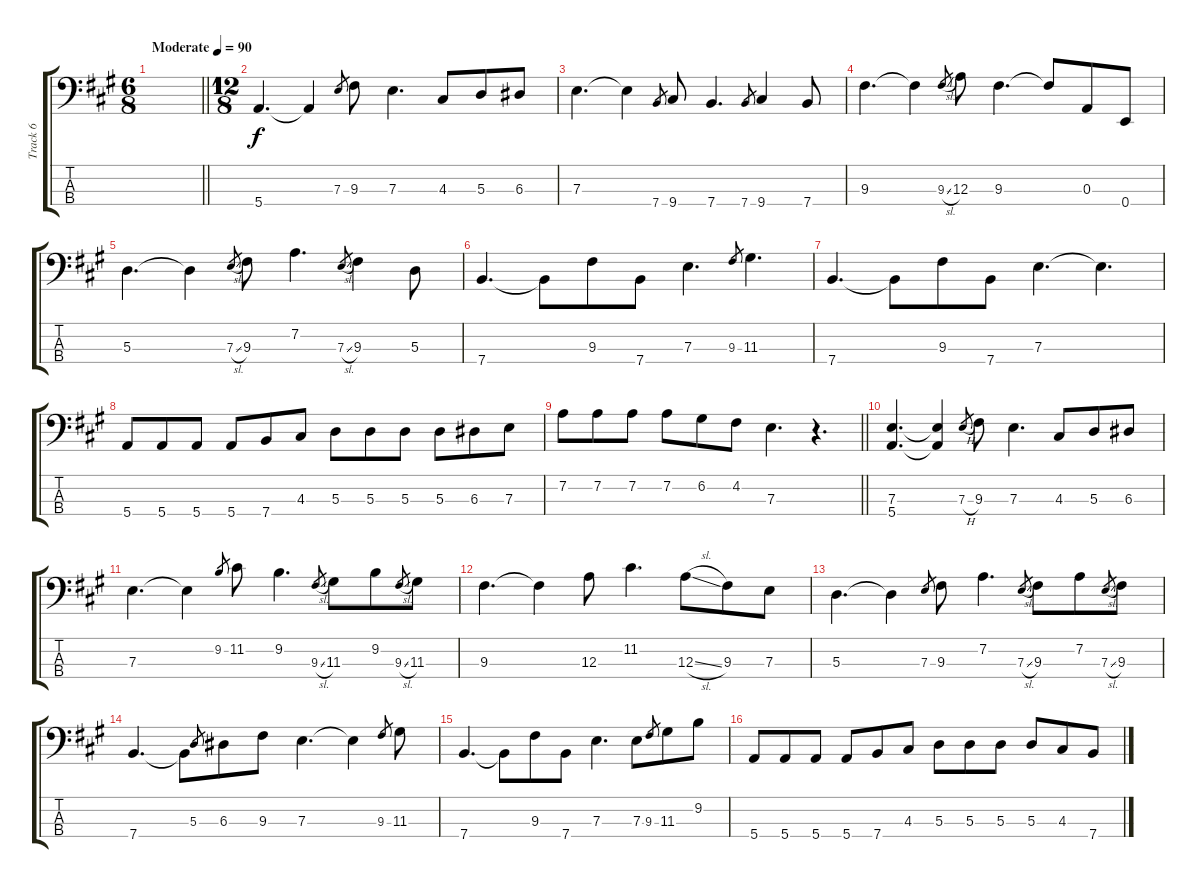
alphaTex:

\track ("Track 6" "Track 6") {instrument electricbassfinger}
\staff {score tabs}
\tuning (G2 D2 A1 E1) {hide}
\ts (6 8)
\tempo (90 "Moderate")
\clef f4
\barLineRight lightlight
\ks a
|
\ts (12 8)
5.4.4{d} 5.4{t}.4 7.3.8{gr} 9.3.8 7.3.4{d} 4.3.8 5.3.8 6.3.8 |
7.3.4{d} 7.3{t}.4 7.4.8{gr} 9.4.8 7.4.4{d} 7.4.8{gr} 9.4.4 7.4.8 |
9.3.4{d} 9.3{t}.4 9.3{sl}.8{gr} 12.3.8 9.3.4{d} 9.3{t}.8 0.3.8 0.4.8 |
5.3.4{d} 5.3{t}.4 7.3{sl}.8{gr} 9.3.8 7.2.4{d} 7.3{sl}.8{gr} 9.3.4 5.3.8 |
7.4.4{d} 7.4{t}.8 9.3.8 7.4.8 7.3.4{d} 9.3.8{gr} 11.3.4{d} |
7.4.4{d} 7.4{t}.8 9.3.8 7.4.8 7.3.4{d} 7.3{t}.4{d} |
5.4.8 5.4.8 5.4.8 5.4.8 7.4.8 4.3.8 5.3.8 5.3.8 5.3.8 5.3.8 6.3.8 7.3.8 |
\barLineRight lightlight
7.2.8 7.2.8 7.2.8 7.2.8 6.2.8 4.2.8 7.3.4{d} r.4{d} |
(7.3 5.4).4{d} (7.3{t} 5.4{t}).4 7.3{h}.8{gr} 9.3.8 7.3.4{d} 4.3.8 5.3.8 6.3.8 |
7.3.4{d} 7.3{t}.4 9.2.8{gr} 11.2.8 9.2.4{d} 9.3{sl}.8{gr} 11.3.8 9.2.8 9.3{sl}.8{gr} 11.3.8 |
9.3.4{d} 9.3{t}.4 12.3.8 11.2.4{d} 12.3{sl}.8 9.3.8 7.3.8 |
5.3.4{d} 5.3{t}.4 7.3.8{gr} 9.3.8 7.2.4{d} 7.3{sl}.8{gr} 9.3.8 7.2.8 7.3{sl}.8{gr} 9.3.8 |
7.4.4{d} 7.4{t}.8 5.3.8{gr} 6.3.8 9.3.8 7.3.4{d} 7.3{t}.4 9.3.8{gr} 11.3.8 |
7.4.4{d} 7.4{t}.8 9.3.8 7.4.8 7.3.4{d} 7.3.8 9.3.8{gr} 11.3.8 9.2.8 |
5.4.8 5.4.8 5.4.8 5.4.8 7.4.8 4.3.8 5.3.8 5.3.8 5.3.8 5.3.8 4.3.8 7.4.8
